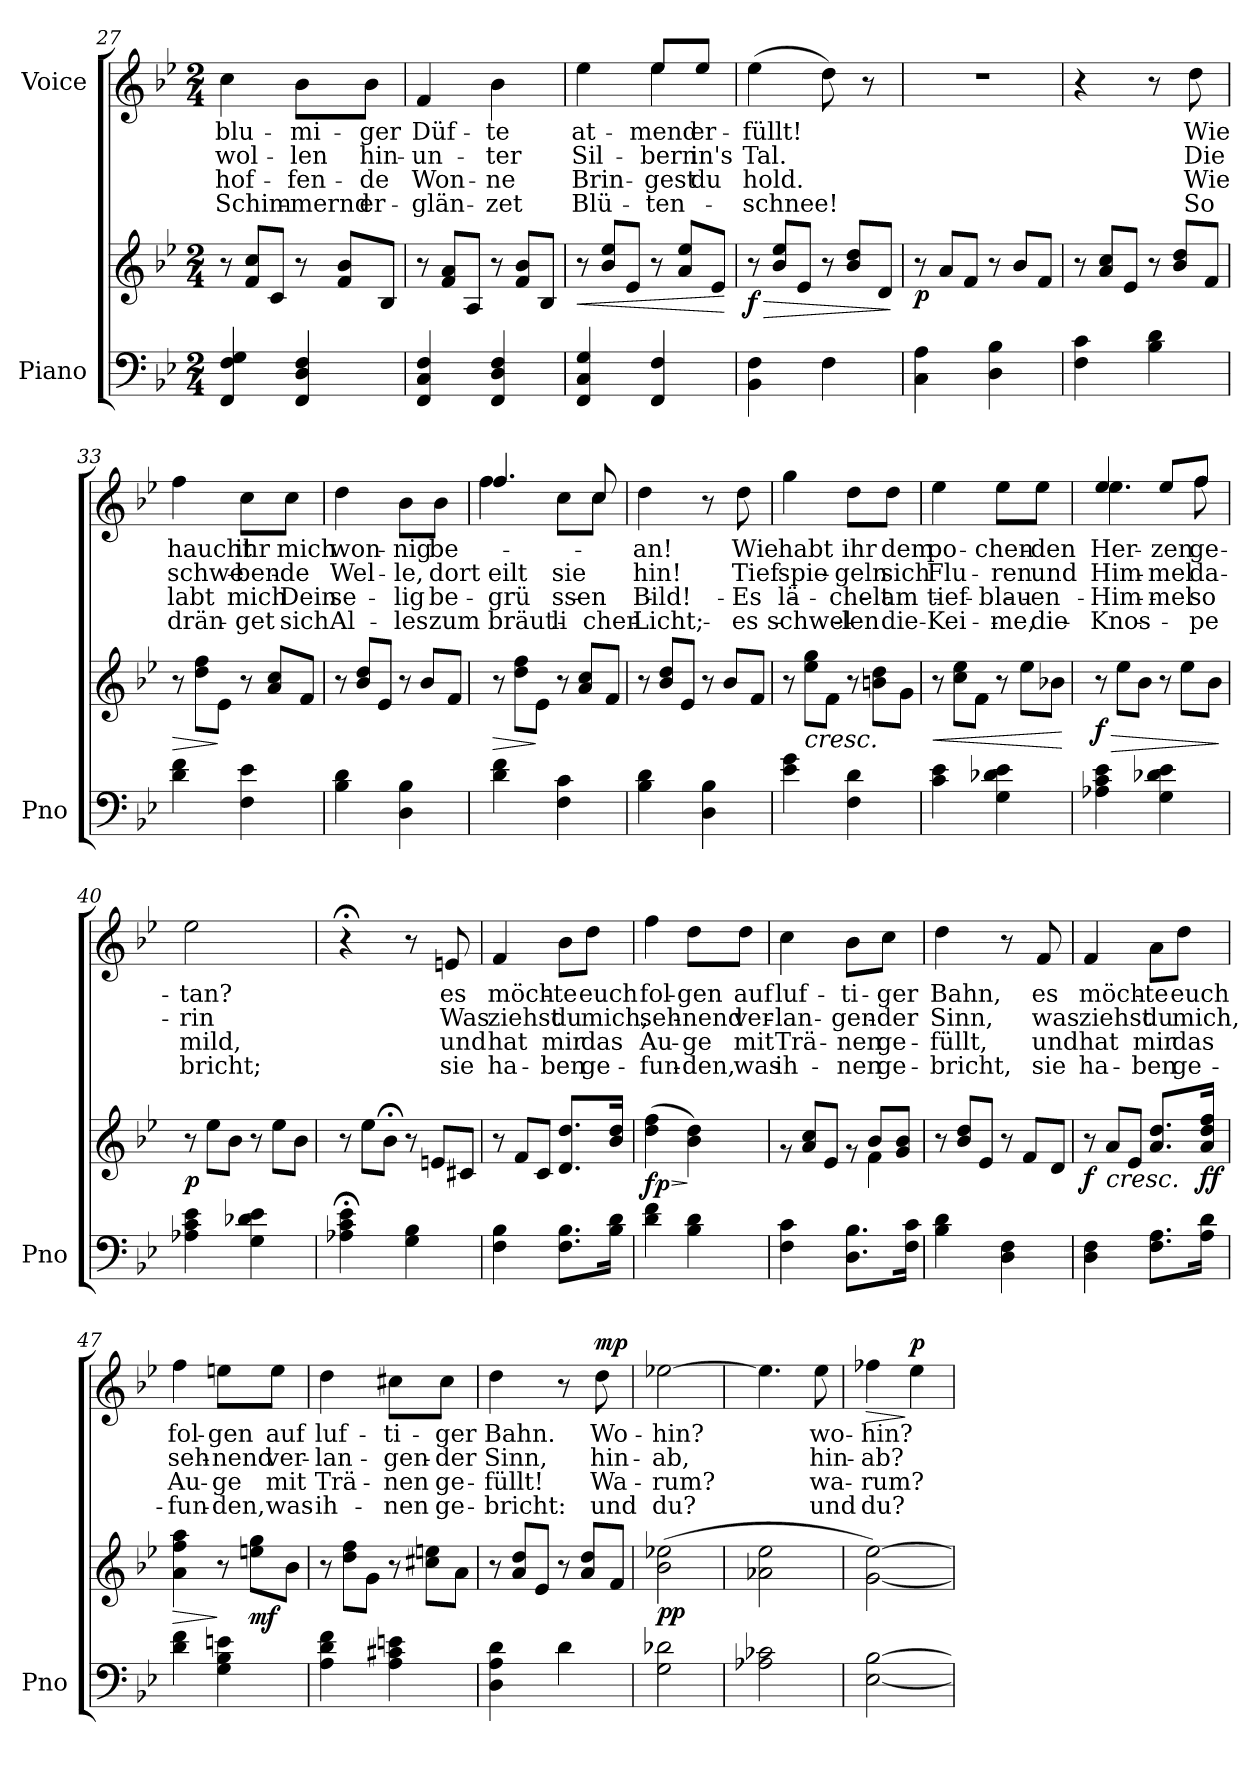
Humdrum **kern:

**kern	**kern	**dynam	**kern	**text	**text	**text	**text	**dynam
*part2	*part2	*part2	*part1	*part1	*part1	*part1	*part1	*part1
*staff3	*staff2	*staff2/3	*staff1	*staff1	*staff1	*staff1	*staff1	*staff1
*I"Piano	*	*	*I"Voice	*	*	*	*	*
*I'Pno	*	*	*	*	*	*	*	*
!!LO:PB:g=z
*clefF4	*clefG2	*	*clefG2	*	*	*	*	*
*k[b-e-]	*k[b-e-]	*	*k[b-e-]	*	*	*	*	*
*M2/4	*M2/4	*	*M2/4	*	*	*	*	*
*	*Xtuplet	*	*	*	*	*	*	*
=27	=27	=27	=27	=27	=27	=27	=27	=27
!	!	!	!	!LO:LY:b	!LO:LY:b	!LO:LY:b	!LO:LY:b	!
4FF/ 4F/ 4G/	12r	.	4cc\	blu-	wol-	-hof-	Schim-	.
.	12f/ 12cc/L	.	.	.	.	.	.	.
.	12c/J	.	.	.	.	.	.	.
!	!	!	!	!LO:LY:b	!LO:LY:b	!LO:LY:b	!LO:LY:b	!
4FF/ 4D/ 4F/	12r	.	8b-\L	-mi-	-len	-fen-	-mernd	.
.	12f/ 12b-/L	.	.	.	.	.	.	.
!	!	!	!	!LO:LY:b	!LO:LY:b	!LO:LY:b	!LO:LY:b	!
.	.	.	8b-\J	-ger	hin-	-de	er-	.
.	12B-/J	.	.	.	.	.	.	.
=28	=28	=28	=28	=28	=28	=28	=28	=28
!	!	!	!	!LO:LY:b	!LO:LY:b	!LO:LY:b	!LO:LY:b	!
4FF/ 4C/ 4F/	12r	.	4f/	Düf-	-un-	Won-	-glän-	.
.	12f/ 12a/L	.	.	.	.	.	.	.
.	12A/J	.	.	.	.	.	.	.
!	!	!	!	!LO:LY:b	!LO:LY:b	!LO:LY:b	!LO:LY:b	!
4FF/ 4D/ 4F/	12r	.	4b-\	-te	-ter	-ne	-zet	.
.	12f/ 12b-/L	.	.	.	.	.	.	.
.	12B-/J	.	.	.	.	.	.	.
=29	=29	=29	=29	=29	=29	=29	=29	=29
!	!	!LO:HP:b	!	!LO:LY:b	!LO:LY:b	!LO:LY:b	!LO:LY:b	!
*	*	*	*^	*	*	*	*	*
4FF/ 4C/ 4G/	12r	<	4ee-\	4ryy	at-	Sil-	Brin-	Blü-	.
.	12b-/ 12ee-/L	.	.	.	.	.	.	.	.
.	12e-/J	.	.	.	.	.	.	.	.
!	!	!	!	!	!LO:LY:b	!LO:LY:b	!LO:LY:b	!LO:LY:b	!
4FF/ 4F/	12r	.	8ee-/L	4ee-\	-mend	-bern	-gest	-ten-	.
.	12a/ 12ee-/L	.	.	.	.	.	.	.	.
!	!	!	!	!	!LO:LY:b	!LO:LY:b	!LO:LY:b	!	!
.	.	.	8ee-/J	.	er-	in's	du	.	.
.	12e-/J	.	.	.	.	.	.	.	.
*	*	*	*v	*v	*	*	*	*	*
.	.	[	.	.	.	.	.	.
=30	=30	=30	=30	=30	=30	=30	=30	=30
!	!	!LO:HP:b	!	!LO:LY:b	!LO:LY:b	!LO:LY:b	!LO:LY:b	!
!	!	!LO:DY:n=1:b	!	!	!	!	!	!
4BB-\ 4F\	12r	> f	(>4ee-\	-füllt!	Tal.	hold.	-schnee!	.
.	12b-/ 12ee-/L	.	.	.	.	.	.	.
.	12e-/J	.	.	.	.	.	.	.
4F\	12r	.	8dd\)	.	.	.	.	.
.	12b-/ 12dd/L	.	.	.	.	.	.	.
.	.	.	8r	.	.	.	.	.
.	12d/J	.	.	.	.	.	.	.
.	.	]	.	.	.	.	.	.
=31	=31	=31	=31	=31	=31	=31	=31	=31
!	!	!LO:DY:b	!	!	!	!	!	!
4C\ 4A\	12r	p	2r	.	.	.	.	.
.	12a/L	.	.	.	.	.	.	.
.	12f/J	.	.	.	.	.	.	.
4D\ 4B-\	12r	.	.	.	.	.	.	.
.	12b-/L	.	.	.	.	.	.	.
.	12f/J	.	.	.	.	.	.	.
=32	=32	=32	=32	=32	=32	=32	=32	=32
4F\ 4c\	12r	.	4r	.	.	.	.	.
.	12a/ 12cc/L	.	.	.	.	.	.	.
.	12e-/J	.	.	.	.	.	.	.
4B-\ 4d\	12r	.	8r	.	.	.	.	.
.	12b-/ 12dd/L	.	.	.	.	.	.	.
!	!	!	!	!LO:LY:b	!LO:LY:b	!LO:LY:b	!LO:LY:b	!
.	.	.	8dd\	Wie	Die	Wie	So	.
.	12f/J	.	.	.	.	.	.	.
=33	=33	=33	=33	=33	=33	=33	=33	=33
!	!	!LO:HP:b	!	!LO:LY:b	!LO:LY:b	!LO:LY:b	!LO:LY:b	!
4d\ 4f\	12r	>	4ff\	haucht	schwe-	labt	drän-	.
.	12dd\ 12ff\L	.	.	.	.	.	.	.
.	12e-\J	]	.	.	.	.	.	.
!	!	!	!	!LO:LY:b	!LO:LY:b	!LO:LY:b	!LO:LY:b	!
4F\ 4e-\	12r	.	8cc\L	ihr	-ben-	mich	-get	.
.	12a/ 12cc/L	.	.	.	.	.	.	.
!	!	!	!	!LO:LY:b	!LO:LY:b	!LO:LY:b	!LO:LY:b	!
.	.	.	8cc\J	mich	-de	Dein	sich	.
.	12f/J	.	.	.	.	.	.	.
!!LO:LB:g=z
=34	=34	=34	=34	=34	=34	=34	=34	=34
!	!	!	!	!LO:LY:b	!LO:LY:b	!LO:LY:b	!LO:LY:b	!
4B-\ 4d\	12r	.	4dd\	won-	Wel-	se-	Al-	.
.	12b-/ 12dd/L	.	.	.	.	.	.	.
.	12e-/J	.	.	.	.	.	.	.
!	!	!	!	!LO:LY:b	!LO:LY:b	!LO:LY:b	!LO:LY:b	!
4D\ 4B-\	12r	.	8b-\L	-nig	-le,	-lig	-les	.
.	12b-/L	.	.	.	.	.	.	.
!	!	!	!	!LO:LY:b	!LO:LY:b	!LO:LY:b	!LO:LY:b	!
.	.	.	8b-\J	be-	dort	be-	zum	.
.	12f/J	.	.	.	.	.	.	.
=35	=35	=35	=35	=35	=35	=35	=35	=35
!	!	!LO:HP:b	!	!LO:LY:b	!	!LO:LY:b	!LO:LY:b	!
*	*	*	*^	*	*	*	*	*
!	!	!	!	!	!	!LO:LY:b	!	!	!
4d\ 4f\	12r	>	4.ff/	4ff\	.	eilt	-grü-	bräut-	.
.	12dd\ 12ff\L	.	.	.	.	.	.	.	.
.	12e-\J	]	.	.	.	.	.	.	.
!	!	!	!	!	!	!LO:LY:b	!LO:LY:b	!LO:LY:b	!
4F\ 4c\	12r	.	.	8cc\L	.	sie	ssen-	li-	.
.	12a/ 12cc/L	.	.	.	.	.	.	.	.
!	!	!	!	!	!LO:LY:b	!LO:LY:b	!LO:LY:b	!	!
!	!	!	!	!	!	!	!	!LO:LY:b	!
.	.	.	8cc/	8cc\J	.	.	.	-chen	.
.	12f/J	.	.	.	.	.	.	.	.
*	*	*	*v	*v	*	*	*	*	*
=36	=36	=36	=36	=36	=36	=36	=36	=36
!	!	!	!	!LO:LY:b	!LO:LY:b	!LO:LY:b	!LO:LY:b	!
4B-\ 4d\	12r	.	4dd\	an!	-hin!	Bild!	-Licht;	.
.	12b-/ 12dd/L	.	.	.	.	.	.	.
.	12e-/J	.	.	.	.	.	.	.
4D\ 4B-\	12r	.	8r	.	.	.	.	.
.	12b-/L	.	.	.	.	.	.	.
!	!	!	!	!LO:LY:b	!LO:LY:b	!LO:LY:b	!LO:LY:b	!
.	.	.	8dd\	Wie	Tief	Es	es	.
.	12f/J	.	.	.	.	.	.	.
=37	=37	=37	=37	=37	=37	=37	=37	=37
!	!	!	!	!LO:LY:b	!LO:LY:b	!LO:LY:b	!LO:LY:b	!
4e-\ 4g\	12r	.	4gg\	habt	spie-	lä-	schwel-	.
!	!LO:TX:b:i:t=cresc.	!	!	!	!	!	!	!
.	12ee-\ 12gg\L	.	.	.	.	.	.	.
.	12f\J	.	.	.	.	.	.	.
!	!	!	!	!LO:LY:b	!LO:LY:b	!LO:LY:b	!LO:LY:b	!
4F\ 4d\	12r	.	8dd\L	ihr	-geln	-chelt	-len	.
.	12bn\ 12dd\L	.	.	.	.	.	.	.
!	!	!	!	!LO:LY:b	!LO:LY:b	!LO:LY:b	!LO:LY:b	!
.	.	.	8dd\J	dem	sich	am	die	.
.	12g\J	.	.	.	.	.	.	.
=38	=38	=38	=38	=38	=38	=38	=38	=38
!	!	!LO:HP:b	!	!LO:LY:b	!LO:LY:b	!LO:LY:b	!LO:LY:b	!
4c\ 4e-\	12r	<	4ee-\	po-	Flu-	tief-	Kei-	.
.	12cc\ 12ee-\L	.	.	.	.	.	.	.
.	12f\J	.	.	.	.	.	.	.
!	!	!	!	!LO:LY:b	!LO:LY:b	!LO:LY:b	!LO:LY:b	!
4G\ 4d-X\ 4e-\	12r	.	8ee-\L	-chen-	-ren	-blau-	-me,	.
.	12ee-\L	.	.	.	.	.	.	.
!	!	!	!	!LO:LY:b	!LO:LY:b	!LO:LY:b	!LO:LY:b	!
.	.	.	8ee-\J	-den	und	-en	die	.
.	12b-X\J	.	.	.	.	.	.	.
.	.	[	.	.	.	.	.	.
=39	=39	=39	=39	=39	=39	=39	=39	=39
!	!	!LO:HP:b	!	!LO:LY:b	!LO:LY:b	!LO:LY:b	!LO:LY:b	!
*	*	*	*^	*	*	*	*	*
!	!	!LO:DY:n=1:b	!	!	!	!	!	!	!
4A-X\ 4c\ 4e-\	12r	> f	4ee-/	4.ee-\	Her-	Him-	Him-	Knos-	.
.	12ee-\L	.	.	.	.	.	.	.	.
.	12b-\J	.	.	.	.	.	.	.	.
!	!	!	!	!	!LO:LY:b	!LO:LY:b	!LO:LY:b	!	!
4G\ 4d-X\ 4e-\	12r	.	8ee-/L	.	-zen	-mel	-mel	.	.
.	12ee-\L	.	.	.	.	.	.	.	.
!	!	!	!	!	!LO:LY:b	!LO:LY:b	!LO:LY:b	!LO:LY:b	!
.	.	.	8ff/J	8ff\	ge-	da-	so	-pe	.
.	12b-\J	.	.	.	.	.	.	.	.
*	*	*	*v	*v	*	*	*	*	*
.	.	]	.	.	.	.	.	.
=40	=40	=40	=40	=40	=40	=40	=40	=40
!	!	!LO:DY:b	!	!LO:LY:b	!LO:LY:b	!LO:LY:b	!LO:LY:b	!
4A-X\ 4c\ 4e-\	12r	p	2ee-\	-tan?	-rin	mild,	bricht;	.
.	12ee-\L	.	.	.	.	.	.	.
.	12b-\J	.	.	.	.	.	.	.
4G\ 4d-X\ 4e-\	12r	.	.	.	.	.	.	.
.	12ee-\L	.	.	.	.	.	.	.
.	12b-\J	.	.	.	.	.	.	.
!!LO:LB:g=z
=41	=41	=41	=41	=41	=41	=41	=41	=41
4A-X\;< 4c\;< 4e-\;<	12r	.	4r;<	.	.	.	.	.
.	12ee-\L	.	.	.	.	.	.	.
.	12b-;<\J	.	.	.	.	.	.	.
4G\ 4B-\	12r	.	8r	.	.	.	.	.
.	12en/L	.	.	.	.	.	.	.
!	!	!	!	!LO:LY:b	!LO:LY:b	!LO:LY:b	!LO:LY:b	!
.	.	.	8en/	es	Was	und	sie	.
.	12c#X/J	.	.	.	.	.	.	.
=42	=42	=42	=42	=42	=42	=42	=42	=42
!	!	!	!	!LO:LY:b	!LO:LY:b	!LO:LY:b	!LO:LY:b	!
4F\ 4B-\	12r	.	4f/	möch-	ziehst	hat	ha-	.
.	12f/L	.	.	.	.	.	.	.
.	12c/J	.	.	.	.	.	.	.
!	!	!	!	!LO:LY:b	!LO:LY:b	!LO:LY:b	!LO:LY:b	!
8.F\ 8.B-\L	8.d/ 8.dd/L	.	8b-\L	-te	du	mir	-ben	.
!	!	!	!	!LO:LY:b	!LO:LY:b	!LO:LY:b	!LO:LY:b	!
.	.	.	8dd\J	euch	mich,	das	ge-	.
16B-\ 16d\Jk	16b-/ 16dd/Jk	.	.	.	.	.	.	.
=43	=43	=43	=43	=43	=43	=43	=43	=43
!	!	!LO:HP:b	!	!LO:LY:b	!LO:LY:b	!LO:LY:b	!LO:LY:b	!
!	!	!LO:DY:n=1:b	!	!	!	!	!	!
4d\ 4f\	(>4dd\ 4ff\	> fp	4ff\	fol-	seh-	Au-	-fun-	.
!	!	!	!	!LO:LY:b	!LO:LY:b	!LO:LY:b	!LO:LY:b	!
4B-\ 4d\	4b-\ 4dd\)	]	8dd\L	-gen	-nend	-ge	-den,	.
!	!	!	!	!LO:LY:b	!LO:LY:b	!LO:LY:b	!LO:LY:b	!
.	.	.	8dd\J	auf	ver-	mit	was	.
=44	=44	=44	=44	=44	=44	=44	=44	=44
*	*^	*	*	*	*	*	*	*
!	!	!	!	!	!LO:LY:b	!LO:LY:b	!LO:LY:b	!LO:LY:b	!
4F\ 4c\	12rg	4ryy	.	4cc\	luf-	-lan-	Trä-	ih-	.
.	12a/ 12cc/L	.	.	.	.	.	.	.	.
.	12e-/J	.	.	.	.	.	.	.	.
!	!	!	!	!	!LO:LY:b	!LO:LY:b	!LO:LY:b	!LO:LY:b	!
8.D\ 8.B-\L	12rg	12ryy	.	8b-\L	-ti-	-gen-	-nen	-nen	.
.	12b-/L	6f\	.	.	.	.	.	.	.
!	!	!	!	!	!LO:LY:b	!LO:LY:b	!LO:LY:b	!LO:LY:b	!
.	.	.	.	8cc\J	-ger	-der	ge-	ge-	.
.	12g/ 12b-/J	.	.	.	.	.	.	.	.
16F\ 16c\Jk	.	.	.	.	.	.	.	.	.
*	*v	*v	*	*	*	*	*	*	*
=45	=45	=45	=45	=45	=45	=45	=45	=45
!	!	!	!	!LO:LY:b	!LO:LY:b	!LO:LY:b	!LO:LY:b	!
4B-\ 4d\	12r	.	4dd\	Bahn,	Sinn,	-füllt,	-bricht,	.
.	12b-/ 12dd/L	.	.	.	.	.	.	.
.	12e-/J	.	.	.	.	.	.	.
4D\ 4F\	12r	.	8r	.	.	.	.	.
.	12f/L	.	.	.	.	.	.	.
!	!	!	!	!LO:LY:b	!LO:LY:b	!LO:LY:b	!LO:LY:b	!
.	.	.	8f/	es	was	und	sie	.
.	12d/J	.	.	.	.	.	.	.
=46	=46	=46	=46	=46	=46	=46	=46	=46
!	!	!LO:DY:b	!	!LO:LY:b	!LO:LY:b	!LO:LY:b	!LO:LY:b	!
4D\ 4F\	12r	f	4f/	möch-	ziehst	hat	ha-	.
!	!	!LO:HP:b	!	!	!	!	!	!
.	12a/L	<	.	.	.	.	.	.
.	12e-/J	.	.	.	.	.	.	.
!	!	!	!	!LO:LY:b	!LO:LY:b	!LO:LY:b	!LO:LY:b	!
8.F\ 8.A\L	8.a/ 8.dd/L	.	8a\L	-te	du	mir	-ben	.
!	!	!	!	!LO:LY:b	!LO:LY:b	!LO:LY:b	!LO:LY:b	!
.	.	.	8dd\J	euch	mich,	das	ge-	.
!	!	!LO:DY:b	!	!	!	!	!	!
16A\ 16d\Jk	16a/ 16dd/ 16ff/Jk	ff	.	.	.	.	.	.
.	.	[	.	.	.	.	.	.
=47	=47	=47	=47	=47	=47	=47	=47	=47
!	!	!LO:HP:b	!	!LO:LY:b	!LO:LY:b	!LO:LY:b	!LO:LY:b	!
4d\ 4f\	4a\ 4ff\ 4aa\	>	4ff\	fol-	seh-	Au-	-fun-	.
!	!	!	!	!LO:LY:b	!LO:LY:b	!LO:LY:b	!LO:LY:b	!
4G\ 4B-\ 4en\	12r	]	8een\L	-gen	-nend	-ge	-den,	.
!	!	!LO:DY:b	!	!	!	!	!	!
.	12een\ 12gg\L	mf	.	.	.	.	.	.
!	!	!	!	!LO:LY:b	!LO:LY:b	!LO:LY:b	!LO:LY:b	!
.	.	.	8ee\J	auf	ver-	mit	was	.
.	12b-\J	.	.	.	.	.	.	.
!!LO:LB:g=z
=48	=48	=48	=48	=48	=48	=48	=48	=48
!	!	!	!	!LO:LY:b	!LO:LY:b	!LO:LY:b	!LO:LY:b	!
4A\ 4d\ 4f\	12r	.	4dd\	luf-	-lan-	Trä-	ih-	.
.	12dd\ 12ff\L	.	.	.	.	.	.	.
.	12g\J	.	.	.	.	.	.	.
!	!	!	!	!LO:LY:b	!LO:LY:b	!LO:LY:b	!LO:LY:b	!
4A\ 4c#X\ 4en\	12r	.	8cc#X\L	-ti-	-gen-	-nen	-nen	.
.	12cc#X\ 12een\L	.	.	.	.	.	.	.
!	!	!	!	!LO:LY:b	!LO:LY:b	!LO:LY:b	!LO:LY:b	!
.	.	.	8cc#\J	-ger	-der	ge-	ge-	.
.	12a\J	.	.	.	.	.	.	.
=49	=49	=49	=49	=49	=49	=49	=49	=49
!	!	!	!	!LO:LY:b	!LO:LY:b	!LO:LY:b	!LO:LY:b	!
4D\ 4A\ 4d\	12r	.	4dd\	Bahn.	Sinn,	-füllt!	-bricht:	.
.	12a/ 12dd/L	.	.	.	.	.	.	.
.	12e-/J	.	.	.	.	.	.	.
4d\	12r	.	8r	.	.	.	.	.
.	12a/ 12dd/L	.	.	.	.	.	.	.
!	!	!	!	!LO:LY:b	!LO:LY:b	!LO:LY:b	!LO:LY:b	!LO:DY:a
.	.	.	8dd\	Wo-	hin-	Wa-	und	mp
.	12f/J	.	.	.	.	.	.	.
=50	=50	=50	=50	=50	=50	=50	=50	=50
!	!	!LO:DY:b	!	!LO:LY:b	!LO:LY:b	!LO:LY:b	!LO:LY:b	!
2G\ 2d-X\	(>2b-\ 2ee-X\	pp	[2ee-X\	-hin?	-ab,	-rum?	du?	.
=51	=51	=51	=51	=51	=51	=51	=51	=51
2A-X\ 2c-X\	2a-X\ 2ee-\	.	4.ee-\]	.	.	.	.	.
!	!	!	!	!LO:LY:b	!LO:LY:b	!LO:LY:b	!LO:LY:b	!
.	.	.	8ee-\	wo-	hin-	wa-	und	.
=52	=52	=52	=52	=52	=52	=52	=52	=52
!	!	!	!	!LO:LY:b	!LO:LY:b	!LO:LY:b	!LO:LY:b	!LO:HP:b
[2E-\ [2B-\	[2g\ [2ee-\)	.	4ff-X\	-hin?	-ab?	-rum?	du?	>
!	!	!	!	!	!	!	!	!LO:DY:n=1:a
.	.	.	4ee-\	.	.	.	.	] p
=	=	=	=	=	=	=	=	=
*-	*-	*-	*-	*-	*-	*-	*-	*-
